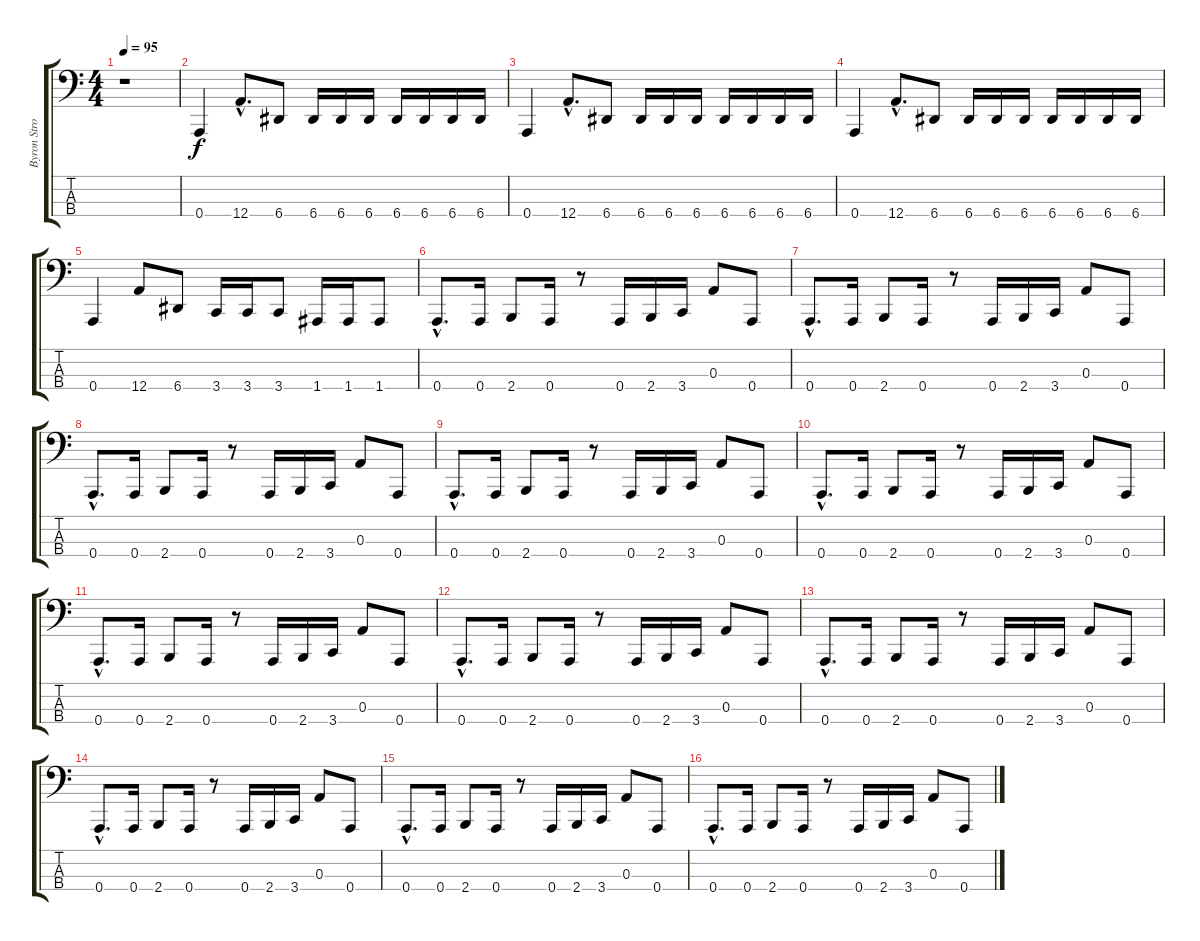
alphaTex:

\track ("Byron Stroud" "Byron Stro") {instrument electricbasspick}
\staff {score tabs}
\tuning (E2 A1 A1 A0) {hide}
\ts (4 4)
\tempo 95
\clef f4
\ks c
r.1{dy f} |
0.4.4 12.4{hac}.8{d} 6.4.8 6.4.16 6.4.16 6.4.16 6.4.16 6.4.16 6.4.16 6.4.16 |
0.4.4 12.4{hac}.8{d} 6.4.8 6.4.16 6.4.16 6.4.16 6.4.16 6.4.16 6.4.16 6.4.16 |
0.4.4 12.4{hac}.8{d} 6.4.8 6.4.16 6.4.16 6.4.16 6.4.16 6.4.16 6.4.16 6.4.16 |
0.4.4 12.4.8 6.4.8 3.4.16 3.4.16 3.4.8 1.4.16 1.4.16 1.4.8 |
0.4{hac}.8{d} 0.4.16 2.4.8 0.4.16 r.8 0.4.16 2.4.16 3.4.16 0.3.8 0.4.8 |
0.4{hac}.8{d} 0.4.16 2.4.8 0.4.16 r.8 0.4.16 2.4.16 3.4.16 0.3.8 0.4.8 |
0.4{hac}.8{d} 0.4.16 2.4.8 0.4.16 r.8 0.4.16 2.4.16 3.4.16 0.3.8 0.4.8 |
0.4{hac}.8{d} 0.4.16 2.4.8 0.4.16 r.8 0.4.16 2.4.16 3.4.16 0.3.8 0.4.8 |
0.4{hac}.8{d} 0.4.16 2.4.8 0.4.16 r.8 0.4.16 2.4.16 3.4.16 0.3.8 0.4.8 |
0.4{hac}.8{d} 0.4.16 2.4.8 0.4.16 r.8 0.4.16 2.4.16 3.4.16 0.3.8 0.4.8 |
0.4{hac}.8{d} 0.4.16 2.4.8 0.4.16 r.8 0.4.16 2.4.16 3.4.16 0.3.8 0.4.8 |
0.4{hac}.8{d} 0.4.16 2.4.8 0.4.16 r.8 0.4.16 2.4.16 3.4.16 0.3.8 0.4.8 |
0.4{hac}.8{d} 0.4.16 2.4.8 0.4.16 r.8 0.4.16 2.4.16 3.4.16 0.3.8 0.4.8 |
0.4{hac}.8{d} 0.4.16 2.4.8 0.4.16 r.8 0.4.16 2.4.16 3.4.16 0.3.8 0.4.8 |
0.4{hac}.8{d} 0.4.16 2.4.8 0.4.16 r.8 0.4.16 2.4.16 3.4.16 0.3.8 0.4.8
